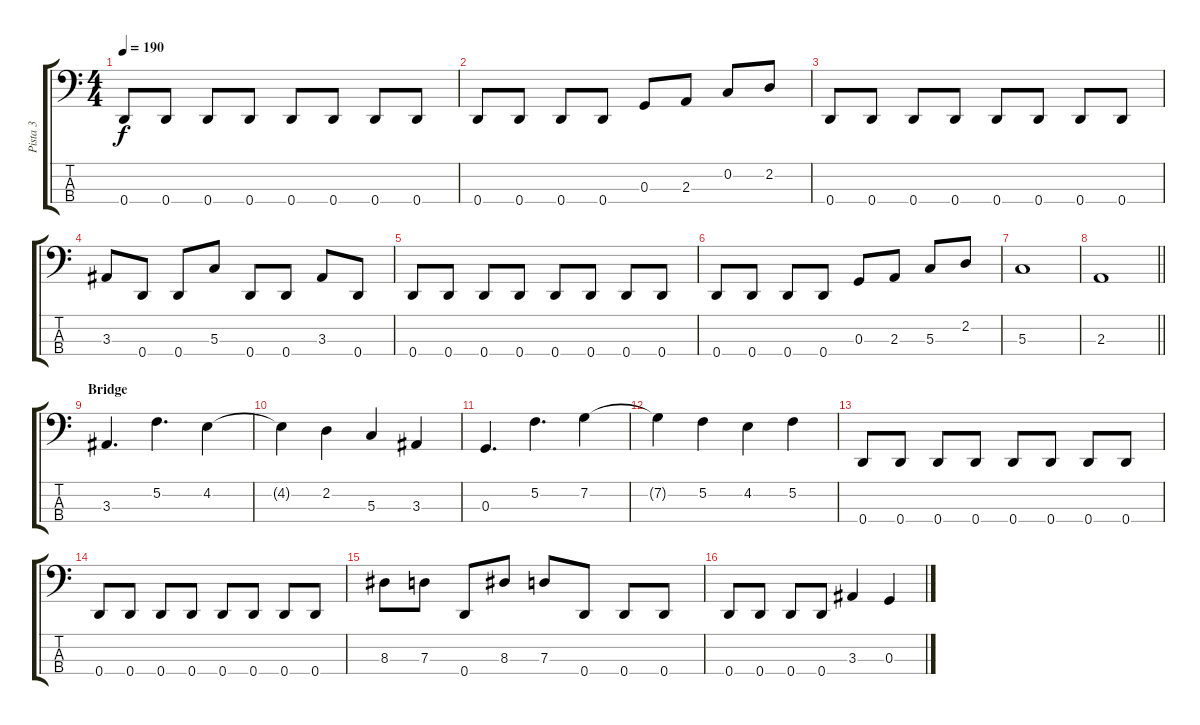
\track ("Pista 3" "Pista 3") {instrument electricbassfinger}
\staff {score tabs}
\tuning (F2 C2 G1 D1) {hide}
\ts (4 4)
\tempo 190
\clef f4
\ks c
0.4.8{dy f} 0.4.8 0.4.8 0.4.8 0.4.8 0.4.8 0.4.8 0.4.8 |
0.4.8 0.4.8 0.4.8 0.4.8 0.3.8 2.3.8 0.2.8 2.2.8 |
0.4.8 0.4.8 0.4.8 0.4.8 0.4.8 0.4.8 0.4.8 0.4.8 |
3.3.8 0.4.8 0.4.8 5.3.8 0.4.8 0.4.8 3.3.8 0.4.8 |
0.4.8 0.4.8 0.4.8 0.4.8 0.4.8 0.4.8 0.4.8 0.4.8 |
0.4.8 0.4.8 0.4.8 0.4.8 0.3.8 2.3.8 5.3.8 2.2.8 |
5.3.1 |
\barLineRight lightlight
2.3.1 |
\section ("" "Bridge")
3.3.4{d} 5.2.4{d} 4.2.4 |
4.2{t}.4 2.2.4 5.3.4 3.3.4 |
0.3.4{d} 5.2.4{d} 7.2.4 |
7.2{t}.4 5.2.4 4.2.4 5.2.4 |
0.4.8 0.4.8 0.4.8 0.4.8 0.4.8 0.4.8 0.4.8 0.4.8 |
0.4.8 0.4.8 0.4.8 0.4.8 0.4.8 0.4.8 0.4.8 0.4.8 |
8.3.8 7.3.8 0.4.8 8.3.8 7.3.8 0.4.8 0.4.8 0.4.8 |
0.4.8 0.4.8 0.4.8 0.4.8 3.3.4 0.3.4
